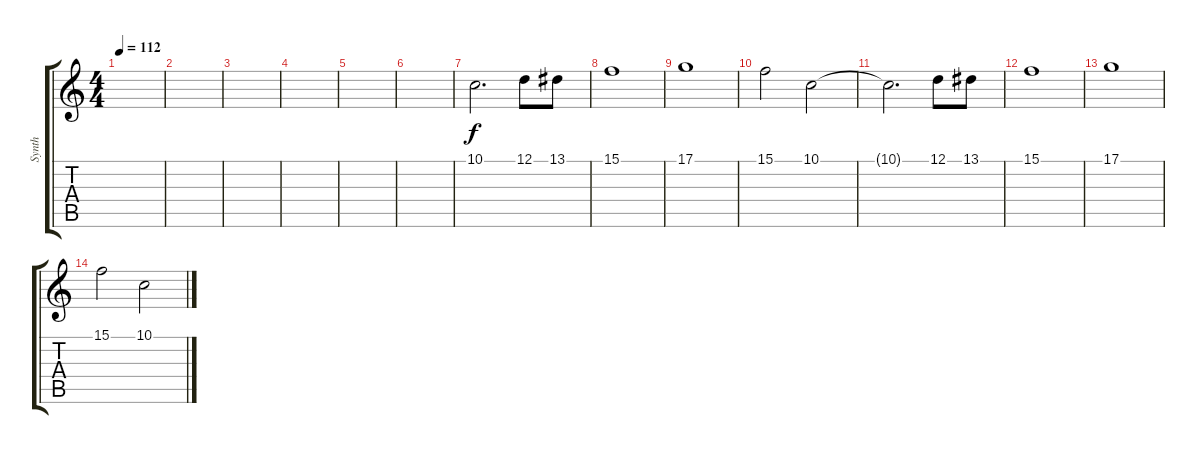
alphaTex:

\track ("Synth" "Synth") {instrument lead1square}
\staff {score tabs}
\tuning (D4 A3 F3 C3 G2 C2) {hide}
\ts (4 4)
\tempo 112
\clef g2
\ks c
|
|
|
|
|
|
10.1.2{d volume 11 instrument violin} 12.1.8 13.1.8 |
15.1.1 |
17.1.1 |
15.1.2 10.1.2 |
10.1{t}.2{d} 12.1.8 13.1.8 |
15.1.1 |
17.1.1 |
15.1.2 10.1.2
